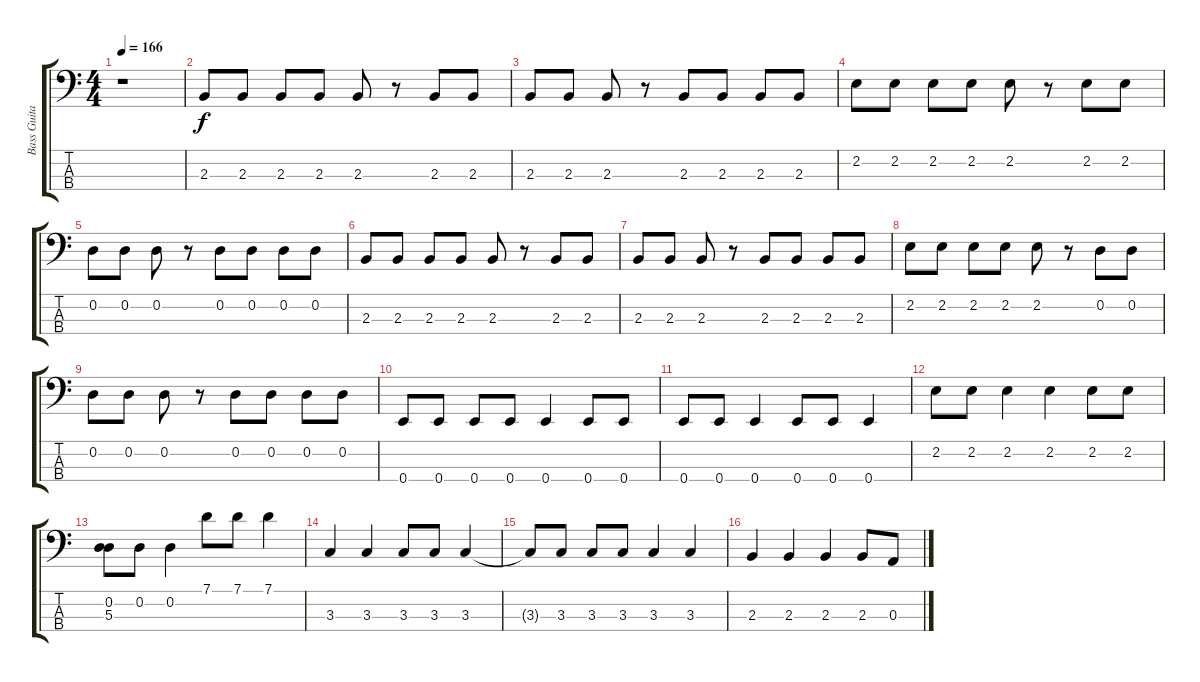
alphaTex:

\track ("Bass Guitar" "Bass Guita") {instrument electricbassfinger}
\staff {score tabs}
\tuning (G2 D2 A1 E1) {hide}
\ts (4 4)
\tempo 166
\clef f4
\ks c
r.1{dy f} |
2.3.8 2.3.8 2.3.8 2.3.8 2.3.8 r.8 2.3.8 2.3.8 |
2.3.8 2.3.8 2.3.8 r.8 2.3.8 2.3.8 2.3.8 2.3.8 |
2.2.8 2.2.8 2.2.8 2.2.8 2.2.8 r.8 2.2.8 2.2.8 |
0.2.8 0.2.8 0.2.8 r.8 0.2.8 0.2.8 0.2.8 0.2.8 |
2.3.8 2.3.8 2.3.8 2.3.8 2.3.8 r.8 2.3.8 2.3.8 |
2.3.8 2.3.8 2.3.8 r.8 2.3.8 2.3.8 2.3.8 2.3.8 |
2.2.8 2.2.8 2.2.8 2.2.8 2.2.8 r.8 0.2.8 0.2.8 |
0.2.8 0.2.8 0.2.8 r.8 0.2.8 0.2.8 0.2.8 0.2.8 |
0.4.8 0.4.8 0.4.8 0.4.8 0.4.4 0.4.8 0.4.8 |
0.4.8 0.4.8 0.4.4 0.4.8 0.4.8 0.4.4 |
2.2.8 2.2.8 2.2.4 2.2.4 2.2.8 2.2.8 |
(0.2 5.3).8 0.2.8 0.2.4 7.1.8 7.1.8 7.1.4 |
3.3.4 3.3.4 3.3.8 3.3.8 3.3.4 |
3.3{t}.8 3.3.8 3.3.8 3.3.8 3.3.4 3.3.4 |
2.3.4 2.3.4 2.3.4 2.3.8 0.3.8
